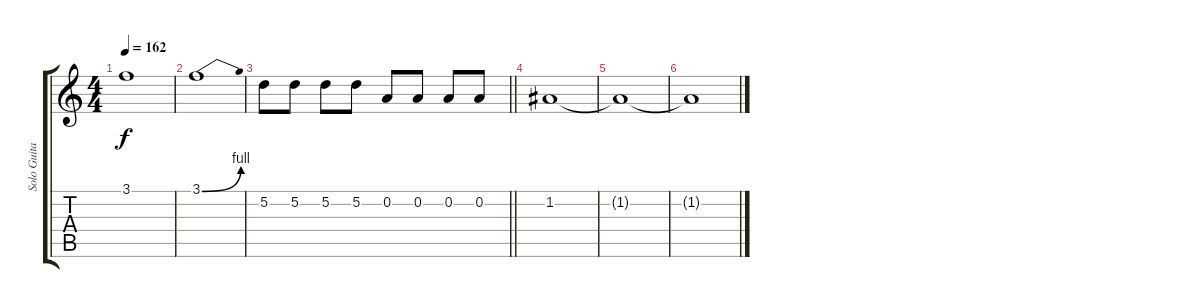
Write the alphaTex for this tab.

\track ("Solo Guitar" "Solo Guita") {instrument distortionguitar}
\staff {score tabs}
\tuning (D4 A3 F3 C3 G2 C2) {hide}
\ts (4 4)
\tempo 162
\clef g2
\ks c
3.1{t}.1{dy f} |
3.1{be (bend 0 0 60 4)}.1 |
\barLineRight lightlight
5.2.8 5.2.8 5.2.8 5.2.8 0.2.8 0.2.8 0.2.8 0.2.8 |
1.2.1 |
1.2{t}.1 |
1.2{t}.1
